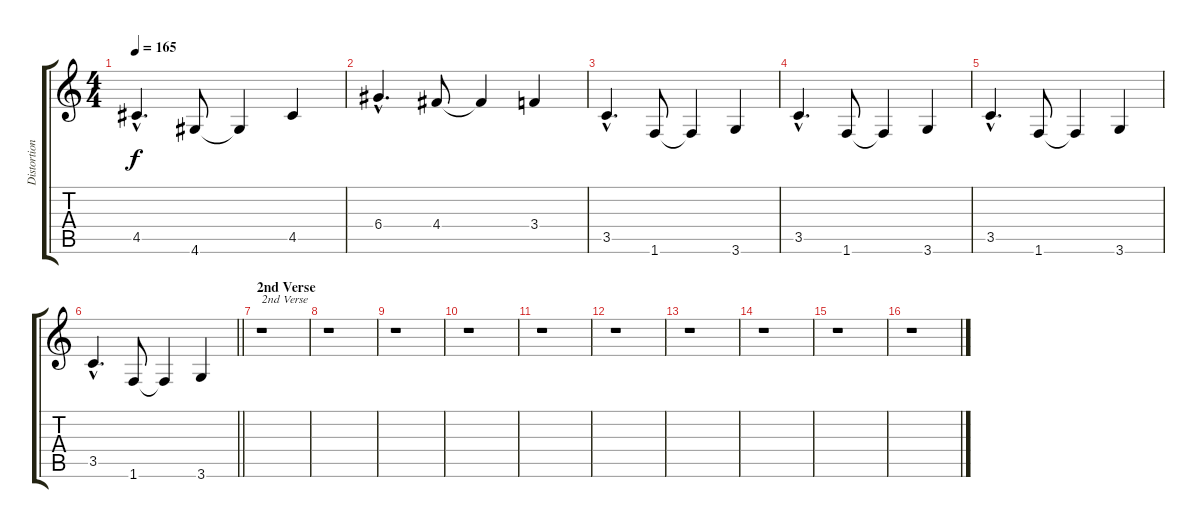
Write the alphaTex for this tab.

\track ("Distortion Gtr." "Distortion") {instrument distortionguitar}
\staff {score tabs}
\tuning (E4 B3 G3 D3 A2 E2) {hide}
\ts (4 4)
\tempo 165
\clef g2
\ks c
4.5{hac}.4{d dy f} 4.6.8 4.6{t}.4 4.5.4 |
6.4{hac}.4{d} 4.4.8 4.4{t}.4 3.4.4 |
3.5{hac}.4{d} 1.6.8 1.6{t}.4 3.6.4 |
3.5{hac}.4{d} 1.6.8 1.6{t}.4 3.6.4 |
3.5{hac}.4{d} 1.6.8 1.6{t}.4 3.6.4 |
\barLineRight lightlight
3.5{hac}.4{d} 1.6.8 1.6{t}.4 3.6.4 |
\section ("" "2nd Verse")
r.1{txt "2nd Verse"} |
r.1 |
r.1 |
r.1 |
r.1 |
r.1 |
r.1 |
r.1 |
r.1 |
r.1
